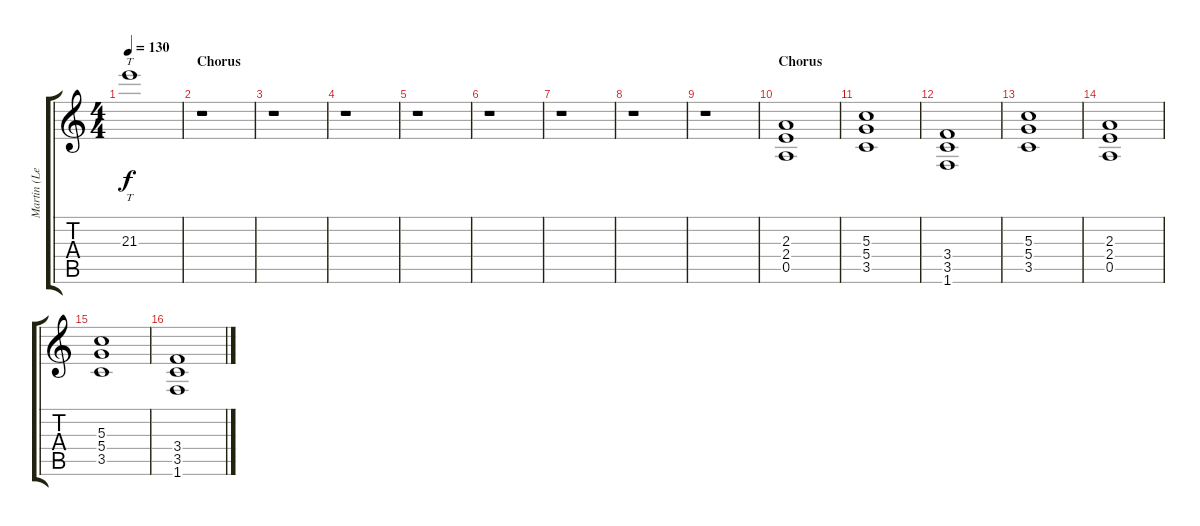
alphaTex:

\track ("Martin (Lead Guitar)" "Martin (Le") {instrument overdrivenguitar}
\staff {score tabs}
\tuning (E4 B3 G3 D3 A2 E2) {hide}
\ts (4 4)
\tempo 130
\clef g2
\ks c
21.3.1{tt dy f volume 1} |
\section ("" "Chorus")
r.1 |
r.1 |
r.1 |
r.1{volume 14 instrument overdrivenguitar} |
r.1 |
r.1 |
r.1 |
r.1 |
\section ("" "Chorus")
(2.3 2.4 0.5).1 |
(5.3 5.4 3.5).1 |
(3.4 3.5 1.6).1 |
(5.3 5.4 3.5).1 |
(2.3 2.4 0.5).1 |
(5.3 5.4 3.5).1 |
(3.4 3.5 1.6).1
